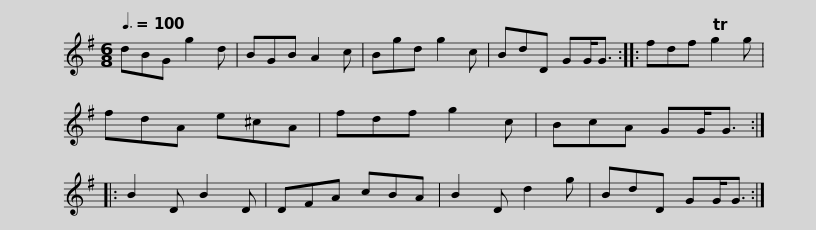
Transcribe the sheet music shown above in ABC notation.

X:1
L:1/8
Q:3/8=100
M:6/8
I:linebreak $
K:G
V:1 treble
V:1
 dBG g2 d | BGB A2 c | Bgd g2 c | BdD GG<G :: fdf Tg2 g | %5
 fdA e^cA | fdf g2 c |$ BcA GG<G :: B2 D B2 D | DFA cBA | %10
 B2 D d2 g | BdD GG<G :| %12
